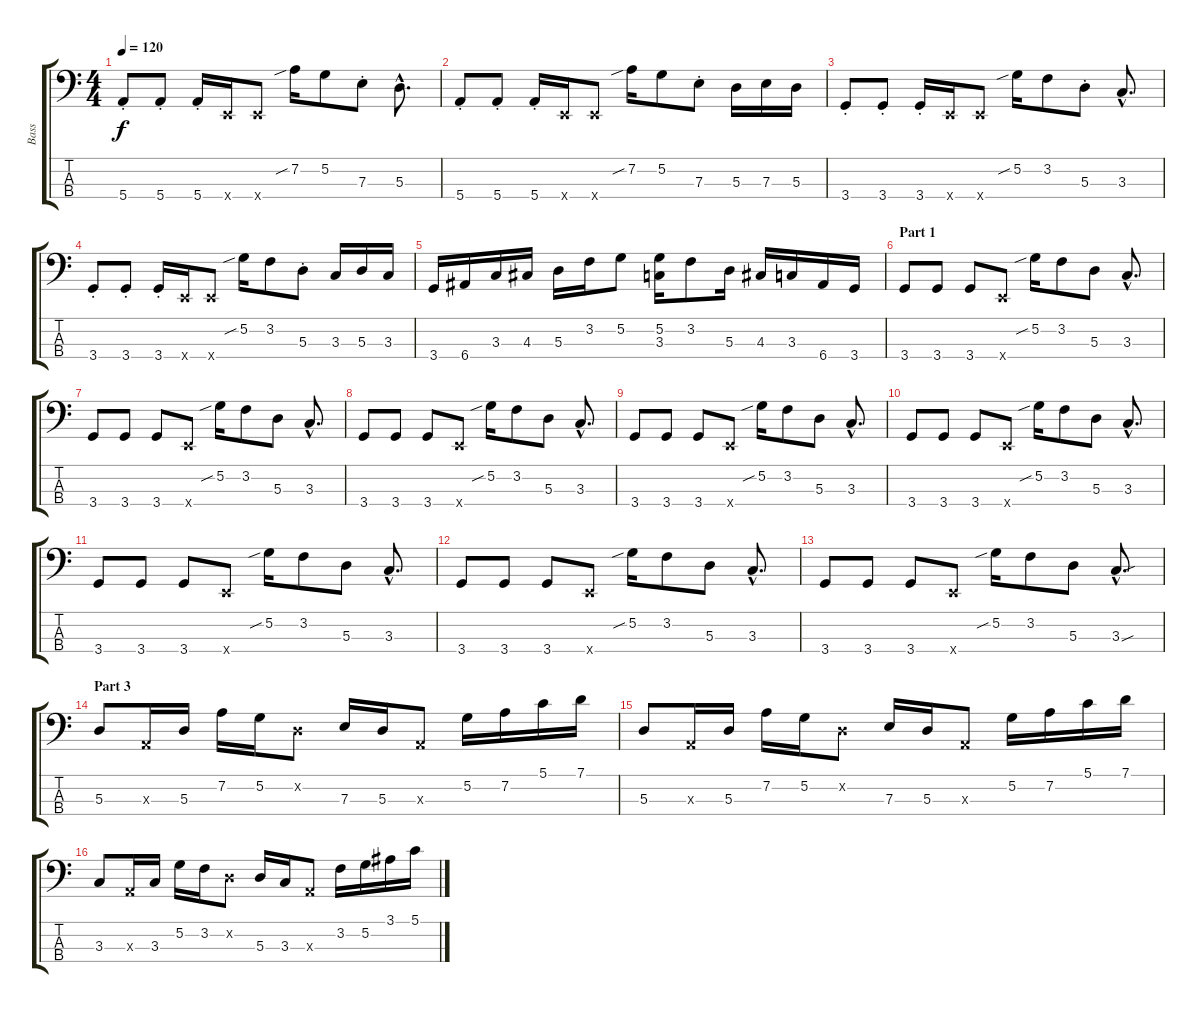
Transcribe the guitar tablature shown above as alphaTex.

\track ("Bass" "Bass") {instrument slapbass1}
\staff {score tabs}
\tuning (G2 D2 A1 E1) {hide}
\ts (4 4)
\tempo 120
\clef f4
\ks c
5.4{st}.8{dy f} 5.4{st}.8 5.4{st}.16 0.4{x}.16 0.4{x}.8 7.2{sib}.16 5.2.8 7.3{st}.8 5.3{hac}.8{d} |
5.4{st}.8 5.4{st}.8 5.4{st}.16 0.4{x}.16 0.4{x}.8 7.2{sib}.16 5.2.8 7.3{st}.8 5.3.16 7.3.16 5.3.16 |
3.4{st}.8 3.4{st}.8 3.4{st}.16 0.4{x}.16 0.4{x}.8 5.2{sib}.16 3.2.8 5.3{st}.8 3.3{hac}.8{d} |
3.4{st}.8 3.4{st}.8 3.4{st}.16 0.4{x}.16 0.4{x}.8 5.2{sib}.16 3.2.8 5.3{st}.8 3.3.16 5.3.16 3.3.16 |
3.4.16 6.4.16 3.3.16 4.3.16 5.3.16 3.2.16 5.2.8 (5.2 3.3).16 3.2.8 5.3.16 4.3.16 3.3.16 6.4.16 3.4.16 |
\section ("" "Part 1")
3.4.8 3.4.8 3.4.8 0.4{x}.8 5.2{sib}.16 3.2.8 5.3.8 3.3{hac}.8{d} |
3.4.8 3.4.8 3.4.8 0.4{x}.8 5.2{sib}.16 3.2.8 5.3.8 3.3{hac}.8{d} |
3.4.8 3.4.8 3.4.8 0.4{x}.8 5.2{sib}.16 3.2.8 5.3.8 3.3{hac}.8{d} |
3.4.8 3.4.8 3.4.8 0.4{x}.8 5.2{sib}.16 3.2.8 5.3.8 3.3{hac}.8{d} |
3.4.8 3.4.8 3.4.8 0.4{x}.8 5.2{sib}.16 3.2.8 5.3.8 3.3{hac}.8{d} |
3.4.8 3.4.8 3.4.8 0.4{x}.8 5.2{sib}.16 3.2.8 5.3.8 3.3{hac}.8{d} |
3.4.8 3.4.8 3.4.8 0.4{x}.8 5.2{sib}.16 3.2.8 5.3.8 3.3{hac}.8{d} |
3.4.8 3.4.8 3.4.8 0.4{x}.8 5.2{sib}.16 3.2.8 5.3.8 3.3{sou hac}.8{d} |
\section ("" "Part 3")
5.3.8 0.3{x}.16 5.3.16 7.2.16 5.2.16 0.2{x}.8 7.3.16 5.3.16 0.3{x}.8 5.2.16 7.2.16 5.1.16 7.1.16 |
5.3.8 0.3{x}.16 5.3.16 7.2.16 5.2.16 0.2{x}.8 7.3.16 5.3.16 0.3{x}.8 5.2.16 7.2.16 5.1.16 7.1.16 |
3.3.8 0.3{x}.16 3.3.16 5.2.16 3.2.16 0.2{x}.8 5.3.16 3.3.16 0.3{x}.8 3.2.16 5.2.16 3.1.16 5.1.16
